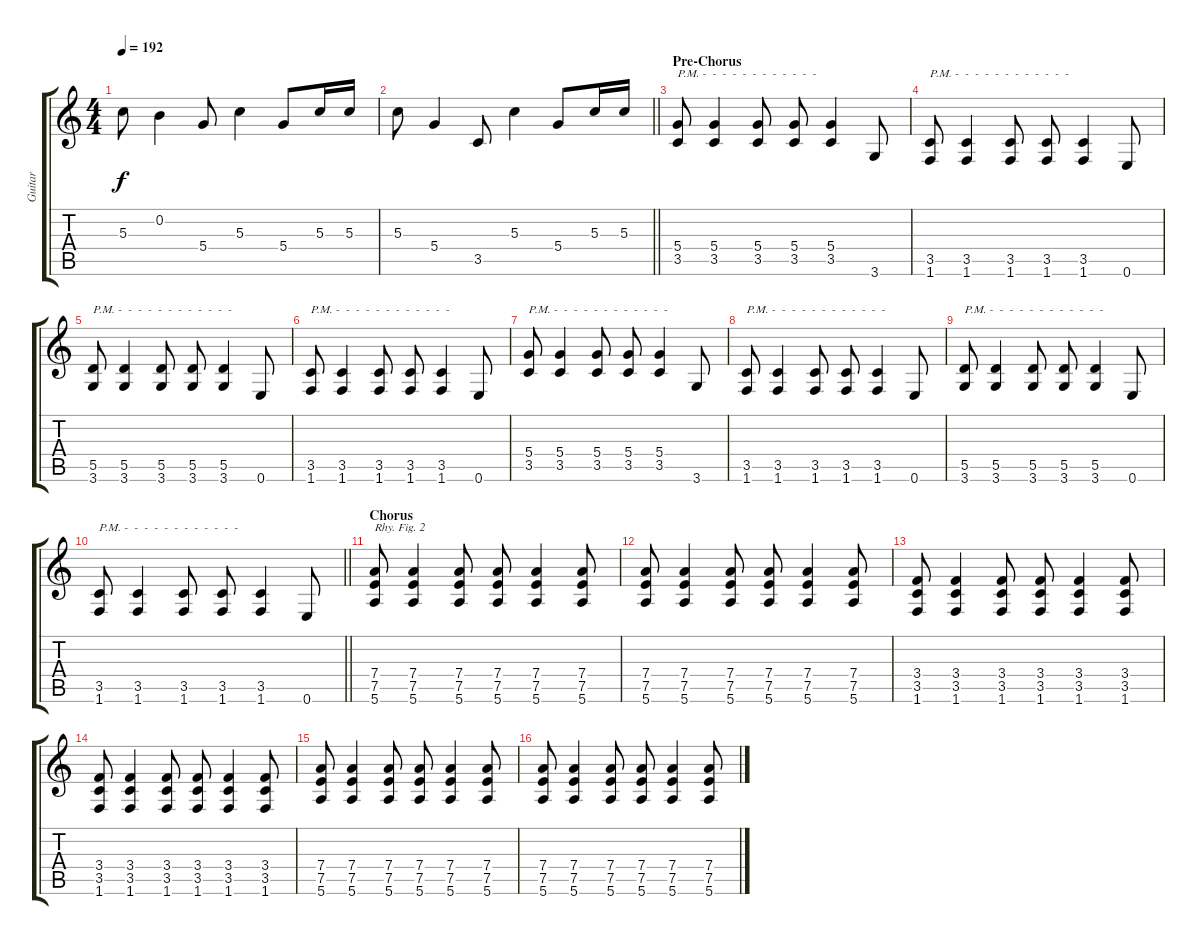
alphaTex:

\track ("Guitar" "Guitar") {instrument distortionguitar}
\staff {score tabs}
\tuning (E4 B3 G3 D3 A2 E2) {hide}
\ts (4 4)
\tempo 192
\clef g2
\ks c
5.3.8{dy f} 0.2.4 5.4.8 5.3.4 5.4.8 5.3.16 5.3.16 |
\barLineRight lightlight
5.3.8 5.4.4 3.5.8 5.3.4 5.4.8 5.3.16 5.3.16 |
\section ("" "Pre-Chorus")
(5.4 3.5).8{txt "P.M. -  -  -  -  -  -  -  -  -  -  -  -"} (5.4 3.5).4 (5.4 3.5).8 (5.4 3.5).8 (5.4 3.5).4 3.6.8 |
(3.5 1.6).8{txt "P.M. -  -  -  -  -  -  -  -  -  -  -  -"} (3.5 1.6).4 (3.5 1.6).8 (3.5 1.6).8 (3.5 1.6).4 0.6.8 |
(5.5 3.6).8{txt "P.M. -  -  -  -  -  -  -  -  -  -  -  -"} (5.5 3.6).4 (5.5 3.6).8 (5.5 3.6).8 (5.5 3.6).4 0.6.8 |
(3.5 1.6).8{txt "P.M. -  -  -  -  -  -  -  -  -  -  -  -"} (3.5 1.6).4 (3.5 1.6).8 (3.5 1.6).8 (3.5 1.6).4 0.6.8 |
(5.4 3.5).8{txt "P.M. -  -  -  -  -  -  -  -  -  -  -  -"} (5.4 3.5).4 (5.4 3.5).8 (5.4 3.5).8 (5.4 3.5).4 3.6.8 |
(3.5 1.6).8{txt "P.M. -  -  -  -  -  -  -  -  -  -  -  -"} (3.5 1.6).4 (3.5 1.6).8 (3.5 1.6).8 (3.5 1.6).4 0.6.8 |
(5.5 3.6).8{txt "P.M. -  -  -  -  -  -  -  -  -  -  -  -"} (5.5 3.6).4 (5.5 3.6).8 (5.5 3.6).8 (5.5 3.6).4 0.6.8 |
\barLineRight lightlight
(3.5 1.6).8{txt "P.M. -  -  -  -  -  -  -  -  -  -  -  -"} (3.5 1.6).4 (3.5 1.6).8 (3.5 1.6).8 (3.5 1.6).4 0.6.8 |
\section ("" "Chorus")
(7.4 7.5 5.6).8{txt "Rhy. Fig. 2"} (7.4 7.5 5.6).4 (7.4 7.5 5.6).8 (7.4 7.5 5.6).8 (7.4 7.5 5.6).4 (7.4 7.5 5.6).8 |
(7.4 7.5 5.6).8 (7.4 7.5 5.6).4 (7.4 7.5 5.6).8 (7.4 7.5 5.6).8 (7.4 7.5 5.6).4 (7.4 7.5 5.6).8 |
(3.4 3.5 1.6).8 (3.4 3.5 1.6).4 (3.4 3.5 1.6).8 (3.4 3.5 1.6).8 (3.4 3.5 1.6).4 (3.4 3.5 1.6).8 |
(3.4 3.5 1.6).8 (3.4 3.5 1.6).4 (3.4 3.5 1.6).8 (3.4 3.5 1.6).8 (3.4 3.5 1.6).4 (3.4 3.5 1.6).8 |
(7.4 7.5 5.6).8 (7.4 7.5 5.6).4 (7.4 7.5 5.6).8 (7.4 7.5 5.6).8 (7.4 7.5 5.6).4 (7.4 7.5 5.6).8 |
(7.4 7.5 5.6).8 (7.4 7.5 5.6).4 (7.4 7.5 5.6).8 (7.4 7.5 5.6).8 (7.4 7.5 5.6).4 (7.4 7.5 5.6).8
